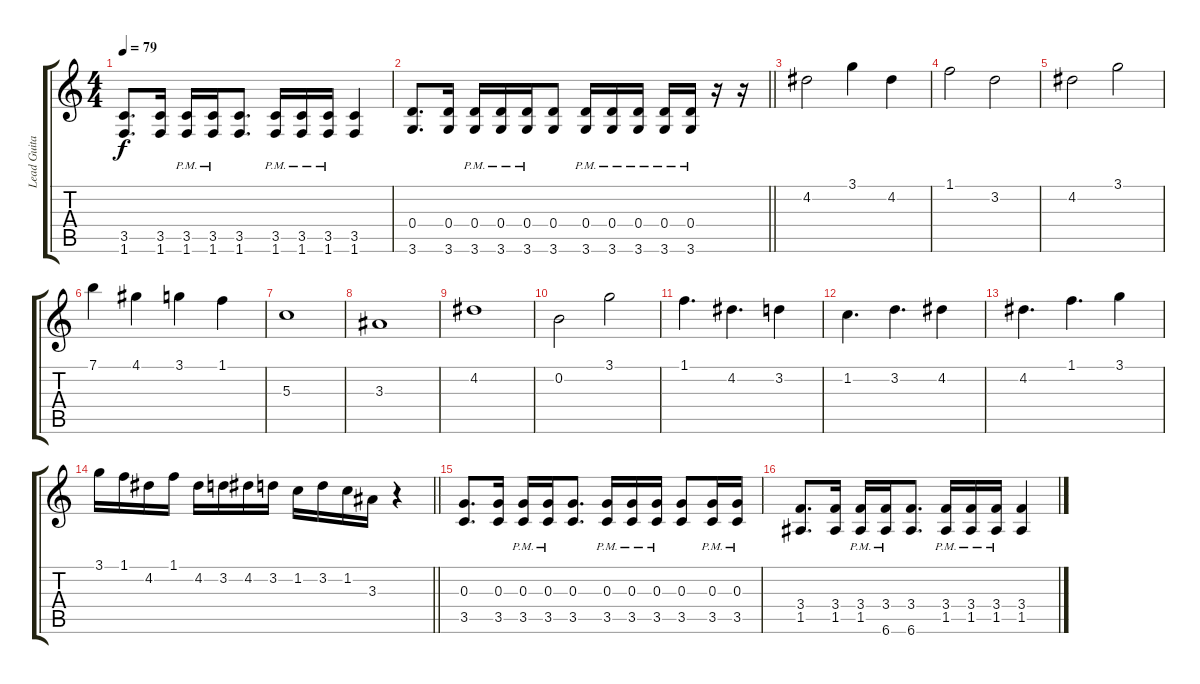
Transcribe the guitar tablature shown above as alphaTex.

\track ("Lead Guitar" "Lead Guita") {instrument distortionguitar}
\staff {score tabs}
\tuning (E4 B3 G3 D3 A2 E2) {hide}
\ts (4 4)
\tempo 79
\clef g2
\ks c
(3.5 1.6).8{d dy f} (3.5 1.6).16 (3.5{pm} 1.6{pm}).16 (3.5{pm} 1.6{pm}).16 (3.5 1.6).8{d} (3.5{pm} 1.6{pm}).16 (3.5{pm} 1.6{pm}).16 (3.5{pm} 1.6{pm}).16 (3.5 1.6).4 |
\barLineRight lightlight
(0.4 3.6).8{d} (0.4 3.6).16 (0.4{pm} 3.6{pm}).16 (0.4{pm} 3.6{pm}).16 (0.4{pm} 3.6{pm}).16 (0.4 3.6).8 (0.4{pm} 3.6{pm}).16 (0.4{pm} 3.6{pm}).16 (0.4{pm} 3.6{pm}).16 (0.4{pm} 3.6{pm}).16 (0.4{pm} 3.6{pm}).16 r.16 r.16 |
4.2.2 3.1.4 4.2.4 |
1.1.2 3.2.2 |
4.2.2 3.1.2 |
7.1.4 4.1.4 3.1.4 1.1.4 |
5.3.1 |
3.3.1 |
4.2.1 |
0.2.2 3.1.2 |
1.1.4{d} 4.2.4{d} 3.2.4 |
1.2.4{d} 3.2.4{d} 4.2.4 |
4.2.4{d} 1.1.4{d} 3.1.4 |
\barLineRight lightlight
3.1.16 1.1.16 4.2.16 1.1.16 4.2.16 3.2.16 4.2.16 3.2.16 1.2.16 3.2.16 1.2.16 3.3.16 r.4 |
(0.3 3.5).8{d} (0.3 3.5).16 (0.3{pm} 3.5{pm}).16 (0.3{pm} 3.5{pm}).16 (0.3 3.5).8{d} (0.3{pm} 3.5{pm}).16 (0.3{pm} 3.5{pm}).16 (0.3{pm} 3.5{pm}).16 (0.3 3.5).8 (0.3{pm} 3.5{pm}).16 (0.3{pm} 3.5{pm}).16 |
(3.4 1.5).8{d} (3.4 1.5).16 (3.4{pm} 1.5{pm}).16 (3.4{pm} 6.6{pm}).16 (3.4 6.6).8{d} (3.4{pm} 1.5{pm}).16 (3.4{pm} 1.5{pm}).16 (3.4{pm} 1.5{pm}).16 (3.4 1.5).4
